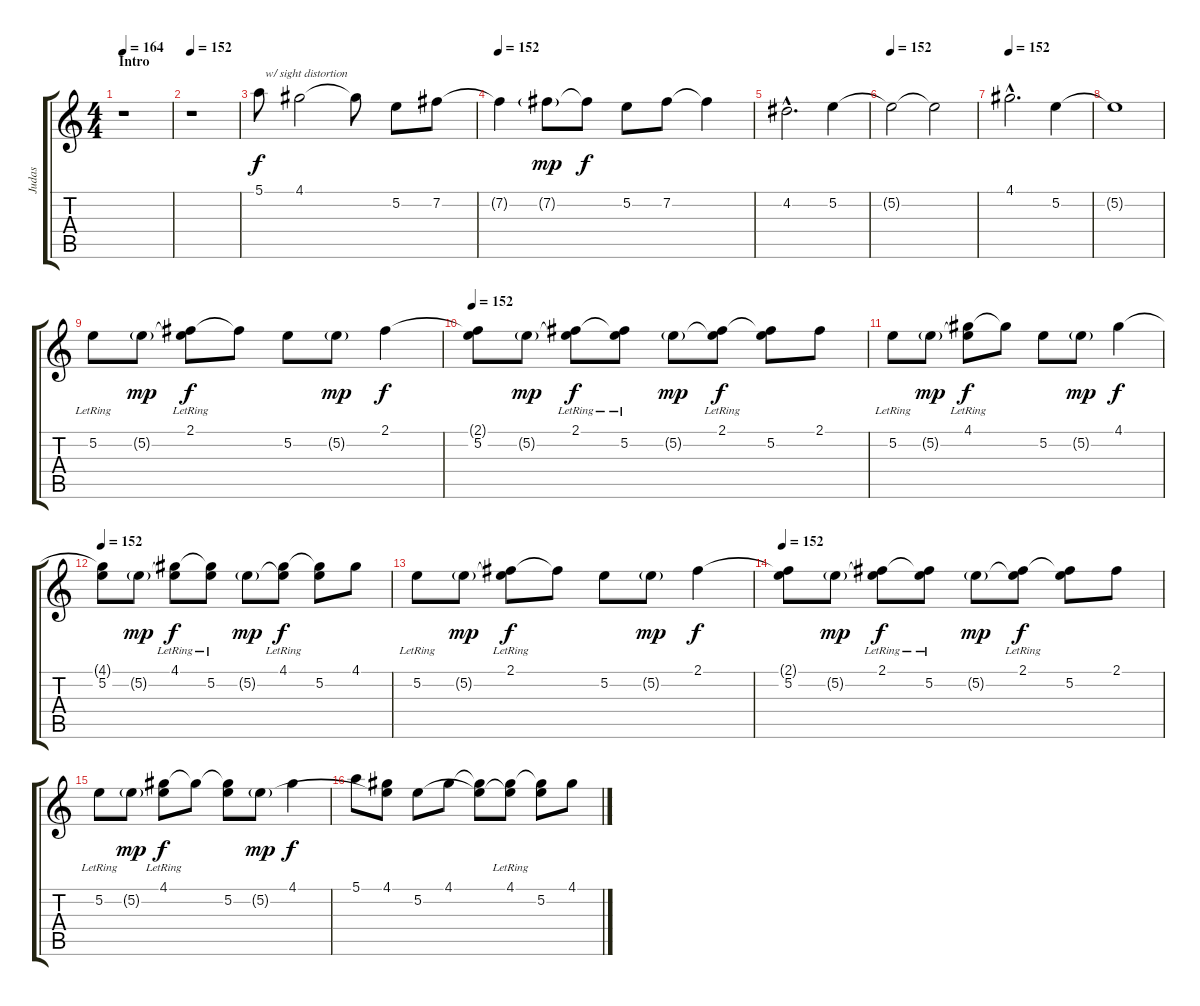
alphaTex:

\track ("Judas" "Judas") {instrument distortionguitar}
\staff {score tabs}
\tuning (E4 B3 G3 D3 A2 E2) {hide}
\ts (4 4)
\section ("" "Intro")
\tempo 164
\tempo 152
\tempo 164
\clef g2
\ks c
r.1{dy f instrument distortionguitar} |
\tempo 152
r.1 |
5.1.8{txt "  w/ sight distortion" instrument electricguitarjazz} 4.1.2 4.1{t}.8 5.2.8 7.2.8 |
\tempo 152
7.2{t}.4{instrument electricguitarjazz} 7.2{g}.8{dy mp} 7.2{t}.8{dy f} 5.2.8 7.2.8 7.2{t}.4 |
4.2{hac}.2{d instrument electricguitarjazz} 5.2.4 |
\tempo 152
5.2{t}.2 5.2{t}.2 |
\tempo 152
4.1{hac}.2{d instrument electricguitarjazz} 5.2.4 |
5.2{t}.1 |
5.2{lr}.8{instrument electricguitarjazz} 5.2{g}.8{dy mp} (2.1{lr} 5.2{t}).8{dy f} 2.1{t}.8 5.2.8 5.2{g}.8{dy mp} 2.1.4{dy f} |
\tempo 152
(2.1{t} 5.2).8{instrument electricguitarjazz} 5.2{g}.8{dy mp} (2.1{lr} 5.2{t}).8{dy f} (2.1{t} 5.2{lr}).8 5.2{g}.8{dy mp} (2.1{lr} 5.2{t}).8{dy f} (2.1{t} 5.2).8 2.1.8 |
5.2{lr}.8{instrument electricguitarjazz} 5.2{g}.8{dy mp} (4.1{lr} 5.2{t}).8{dy f} 4.1{t}.8 5.2.8 5.2{g}.8{dy mp} 4.1.4{dy f} |
\tempo 152
(4.1{t} 5.2).8{instrument electricguitarjazz} 5.2{g}.8{dy mp} (4.1{lr} 5.2{t}).8{dy f} (4.1{t} 5.2{lr}).8 5.2{g}.8{dy mp} (4.1{lr} 5.2{t}).8{dy f} (4.1{t} 5.2).8 4.1.8 |
5.2{lr}.8{instrument electricguitarjazz} 5.2{g}.8{dy mp} (2.1{lr} 5.2{t}).8{dy f} 2.1{t}.8 5.2.8 5.2{g}.8{dy mp} 2.1.4{dy f} |
\tempo 152
(2.1{t} 5.2).8{instrument electricguitarjazz} 5.2{g}.8{dy mp} (2.1{lr} 5.2{t}).8{dy f} (2.1{t} 5.2{lr}).8 5.2{g}.8{dy mp} (2.1{lr} 5.2{t}).8{dy f} (2.1{t} 5.2).8 2.1.8 |
5.2{lr}.8{instrument electricguitarjazz} 5.2{g}.8{dy mp} (4.1{lr} 5.2{t}).8{dy f} 4.1{t}.8 (4.1{t} 5.2).8 5.2{g}.8{dy mp} 4.1.4{dy f} |
5.1.8{instrument electricguitarjazz} (4.1 5.2{t}).8 5.2.8 4.1.8 (4.1{t} 5.2{t}).8 (4.1{lr} 5.2{t}).8 (4.1{t} 5.2).8 4.1.8
